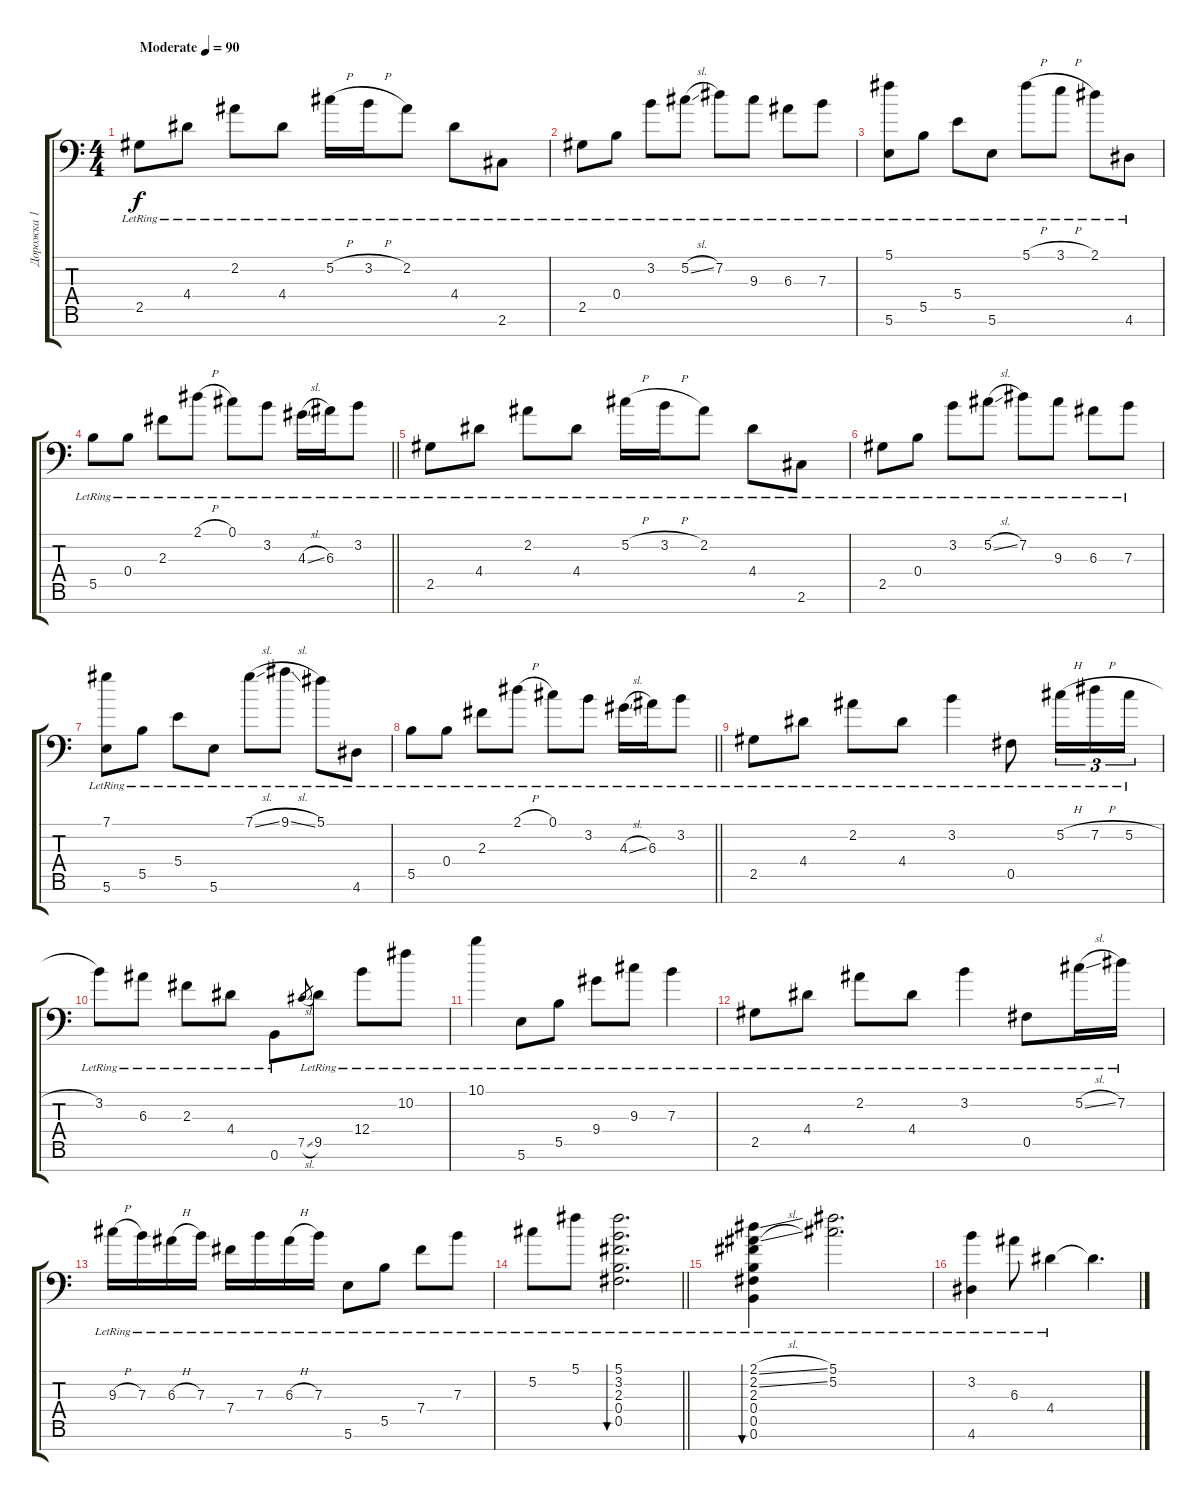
\track ("Дорожка 1" "Дорожка 1") {instrument acousticguitarsteel}
\staff {score tabs}
\tuning (Db4 Ab3 E3 B2 Gb2 B1 Gb1) {hide}
\ts (4 4)
\tempo (90 "Moderate")
\clef f4
\ks c
2.5{lr}.8{dy f instrument acousticguitarsteel} 4.4{lr}.8 2.2{lr}.8 4.4{lr}.8 5.2{h lr}.16 3.2{h lr}.16 2.2{lr}.8 4.4{lr}.8 2.6{lr}.8 |
2.5{lr}.8 0.4{lr}.8 3.2{lr}.8 5.2{sl lr}.8 7.2{lr}.8 9.3{lr}.8 6.3{lr}.8 7.3{lr}.8 |
(5.1{lr} 5.6{lr}).8 5.5{lr}.8 5.4{lr}.8 5.6{lr}.8 5.1{h lr}.8 3.1{h lr}.8 2.1{lr}.8 4.6{lr}.8 |
\barLineRight lightlight
5.5{lr}.8 0.4{lr}.8 2.3{lr}.8 2.1{h lr}.8 0.1{lr}.8 3.2{lr}.8 4.3{sl lr}.16 6.3{lr}.16 3.2{lr}.8 |
\section ("" "")
2.5{lr}.8 4.4{lr}.8 2.2{lr}.8 4.4{lr}.8 5.2{h lr}.16 3.2{h lr}.16 2.2{lr}.8 4.4{lr}.8 2.6{lr}.8 |
2.5{lr}.8 0.4{lr}.8 3.2{lr}.8 5.2{sl lr}.8 7.2{lr}.8 9.3{lr}.8 6.3{lr}.8 7.3{lr}.8 |
(7.1{lr} 5.6{lr}).8 5.5{lr}.8 5.4{lr}.8 5.6{lr}.8 7.1{sl lr}.8 9.1{sl lr}.8 5.1{lr}.8 4.6{lr}.8 |
\barLineRight lightlight
5.5{lr}.8 0.4{lr}.8 2.3{lr}.8 2.1{h lr}.8 0.1{lr}.8 3.2{lr}.8 4.3{sl lr}.16 6.3{lr}.16 3.2{lr}.8 |
\section ("" "")
2.5{lr}.8 4.4{lr}.8 2.2{lr}.8 4.4{lr}.8 3.2{lr}.4 0.5{lr}.8 5.2{h lr}.16{tu (3 2)} 7.2{h lr}.16{tu (3 2)} 5.2{h lr}.16{tu (3 2)} |
3.2{lr}.8 6.3{lr}.8 2.3{lr}.8 4.4{lr}.8 0.6{lr}.8 7.5{sl}.8{gr} 9.5{lr}.8 12.4{lr}.8 10.2{lr}.8 |
10.1{lr}.4 5.6{lr}.8 5.5{lr}.8 9.4{lr}.8 9.3{lr}.8 7.3{lr}.4 |
2.5{lr}.8 4.4{lr}.8 2.2{lr}.8 4.4{lr}.8 3.2{lr}.4 0.5{lr}.8 5.2{sl lr}.16 7.2{lr}.16 |
9.3{h lr}.16 7.3{lr}.16 6.3{h lr}.16 7.3{lr}.16 7.4{lr}.16 7.3{lr}.16 6.3{h lr}.16 7.3{lr}.16 5.6{lr}.8 5.5{lr}.8 7.4{lr}.8 7.3{lr}.8 |
\barLineRight lightlight
5.2{lr}.8 5.1{lr}.8 (5.1{lr} 3.2{lr} 2.3{lr} 0.4{lr} 0.5{lr}).2{d bu 240} |
\section ("" "")
(2.1{sl lr} 2.2{sl lr} 2.3{lr} 0.4{lr} 0.5{lr} 0.6{lr}).4{bu 240} (5.1{lr} 5.2{lr}).2{d} |
(3.2{lr} 4.6{lr}).4 6.3{lr}.8 4.4{lr}.4 4.4{t}.4{d}
